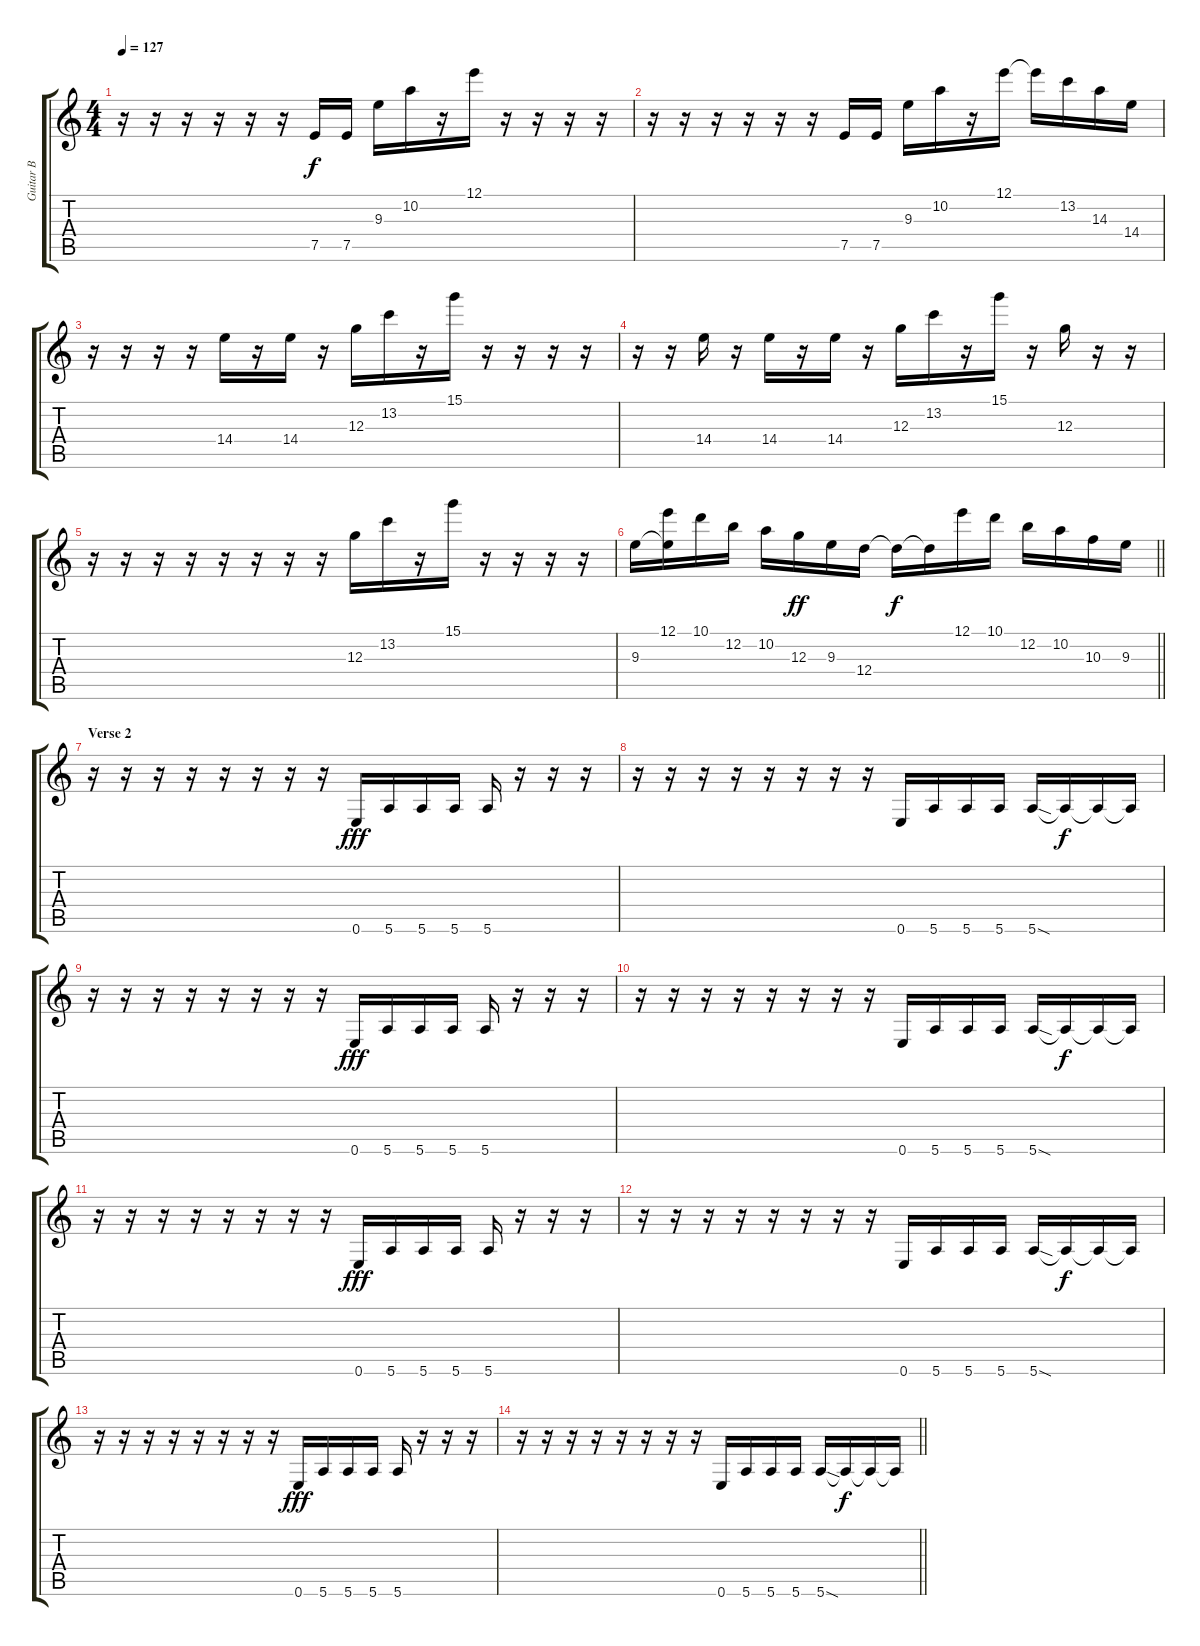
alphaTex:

\track ("Guitar B" "Guitar B") {instrument synthbass1}
\staff {score tabs}
\tuning (E4 B3 G3 D3 A2 E2) {hide}
\ts (4 4)
\tempo 127
\clef g2
\ks c
r.16{dy f} r.16 r.16 r.16 r.16 r.16 7.5.16 7.5.16 9.3.16 10.2.16 r.16 12.1.16 r.16 r.16 r.16 r.16 |
r.16 r.16 r.16 r.16 r.16 r.16 7.5.16 7.5.16 9.3.16 10.2.16 r.16 12.1.16 12.1{t}.16 13.2.16 14.3.16 14.4.16 |
r.16 r.16 r.16 r.16 14.4.16 r.16 14.4.16 r.16 12.3.16 13.2.16 r.16 15.1.16 r.16 r.16 r.16 r.16 |
r.16 r.16 14.4.16 r.16 14.4.16 r.16 14.4.16 r.16 12.3.16 13.2.16 r.16 15.1.16 r.16 12.3.16 r.16 r.16 |
r.16 r.16 r.16 r.16 r.16 r.16 r.16 r.16 12.3.16 13.2.16 r.16 15.1.16 r.16 r.16 r.16 r.16 |
\barLineRight lightlight
9.3.16 (12.1 9.3{t}).16 10.1.16 12.2.16 10.2.16 12.3.16{dy ff} 9.3.16 12.4.16 12.4{t}.16{dy f} 12.4{t}.16 12.1.16 10.1.16 12.2.16 10.2.16 10.3.16 9.3.16 |
\section ("" "Verse 2")
r.16 r.16 r.16 r.16 r.16 r.16 r.16 r.16 0.6.16{dy fff} 5.6.16 5.6.16 5.6.16 5.6.16 r.16 r.16 r.16 |
r.16 r.16 r.16 r.16 r.16 r.16 r.16 r.16 0.6.16 5.6.16 5.6.16 5.6.16 5.6{sod}.16 5.6{t}.16{dy f} 5.6{t}.16 5.6{t}.16 |
r.16 r.16 r.16 r.16 r.16 r.16 r.16 r.16 0.6.16{dy fff} 5.6.16 5.6.16 5.6.16 5.6.16 r.16 r.16 r.16 |
r.16 r.16 r.16 r.16 r.16 r.16 r.16 r.16 0.6.16 5.6.16 5.6.16 5.6.16 5.6{sod}.16 5.6{t}.16{dy f} 5.6{t}.16 5.6{t}.16 |
r.16 r.16 r.16 r.16 r.16 r.16 r.16 r.16 0.6.16{dy fff} 5.6.16 5.6.16 5.6.16 5.6.16 r.16 r.16 r.16 |
r.16 r.16 r.16 r.16 r.16 r.16 r.16 r.16 0.6.16 5.6.16 5.6.16 5.6.16 5.6{sod}.16 5.6{t}.16{dy f} 5.6{t}.16 5.6{t}.16 |
r.16 r.16 r.16 r.16 r.16 r.16 r.16 r.16 0.6.16{dy fff} 5.6.16 5.6.16 5.6.16 5.6.16 r.16 r.16 r.16 |
\barLineRight lightlight
r.16 r.16 r.16 r.16 r.16 r.16 r.16 r.16 0.6.16 5.6.16 5.6.16 5.6.16 5.6{sod}.16 5.6{t}.16{dy f} 5.6{t}.16 5.6{t}.16
